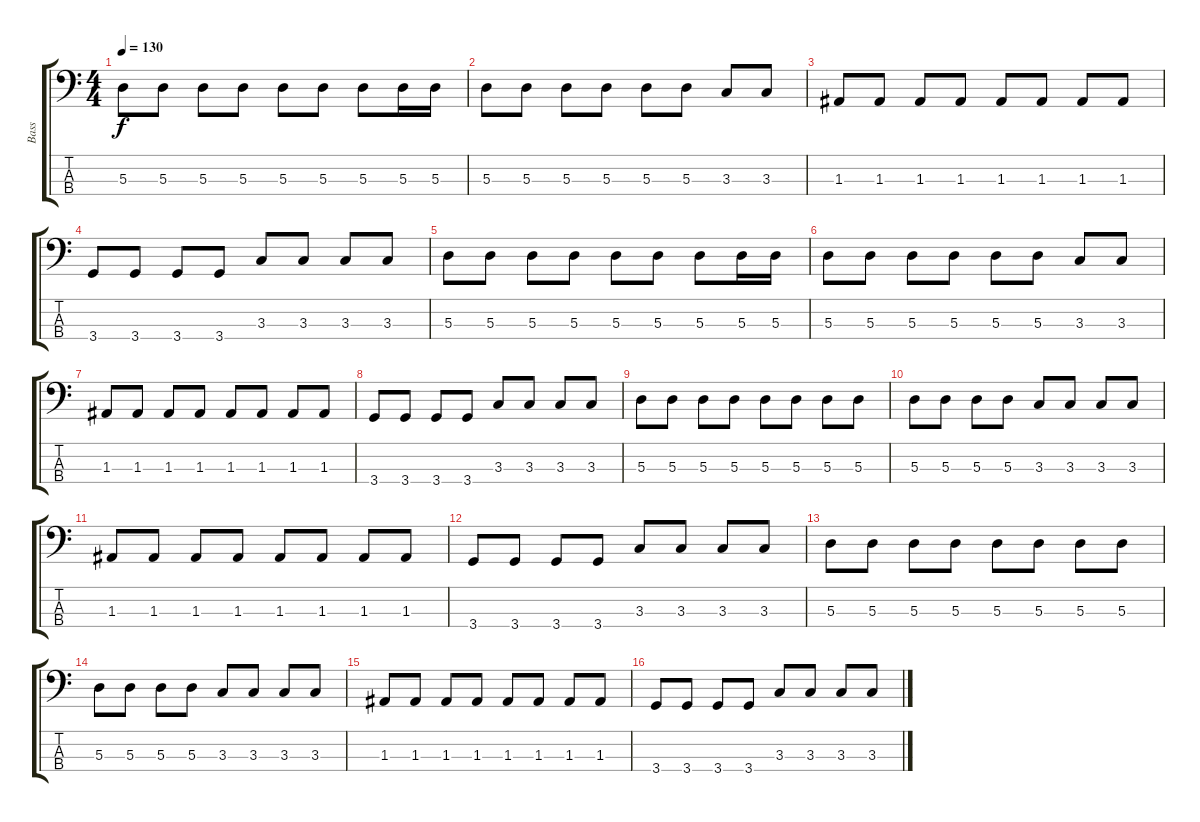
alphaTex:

\track ("Bass" "Bass") {instrument electricbasspick}
\staff {score tabs}
\tuning (G2 D2 A1 E1) {hide}
\ts (4 4)
\tempo 130
\clef f4
\ks c
5.3.8{dy f} 5.3.8 5.3.8 5.3.8 5.3.8 5.3.8 5.3.8 5.3.16 5.3.16 |
5.3.8 5.3.8 5.3.8 5.3.8 5.3.8 5.3.8 3.3.8 3.3.8 |
1.3.8 1.3.8 1.3.8 1.3.8 1.3.8 1.3.8 1.3.8 1.3.8 |
3.4.8 3.4.8 3.4.8 3.4.8 3.3.8 3.3.8 3.3.8 3.3.8 |
5.3.8 5.3.8 5.3.8 5.3.8 5.3.8 5.3.8 5.3.8 5.3.16 5.3.16 |
5.3.8 5.3.8 5.3.8 5.3.8 5.3.8 5.3.8 3.3.8 3.3.8 |
1.3.8 1.3.8 1.3.8 1.3.8 1.3.8 1.3.8 1.3.8 1.3.8 |
3.4.8 3.4.8 3.4.8 3.4.8 3.3.8 3.3.8 3.3.8 3.3.8 |
5.3.8 5.3.8 5.3.8 5.3.8 5.3.8 5.3.8 5.3.8 5.3.8 |
5.3.8 5.3.8 5.3.8 5.3.8 3.3.8 3.3.8 3.3.8 3.3.8 |
1.3.8 1.3.8 1.3.8 1.3.8 1.3.8 1.3.8 1.3.8 1.3.8 |
3.4.8 3.4.8 3.4.8 3.4.8 3.3.8 3.3.8 3.3.8 3.3.8 |
5.3.8 5.3.8 5.3.8 5.3.8 5.3.8 5.3.8 5.3.8 5.3.8 |
5.3.8 5.3.8 5.3.8 5.3.8 3.3.8 3.3.8 3.3.8 3.3.8 |
1.3.8 1.3.8 1.3.8 1.3.8 1.3.8 1.3.8 1.3.8 1.3.8 |
3.4.8 3.4.8 3.4.8 3.4.8 3.3.8 3.3.8 3.3.8 3.3.8
